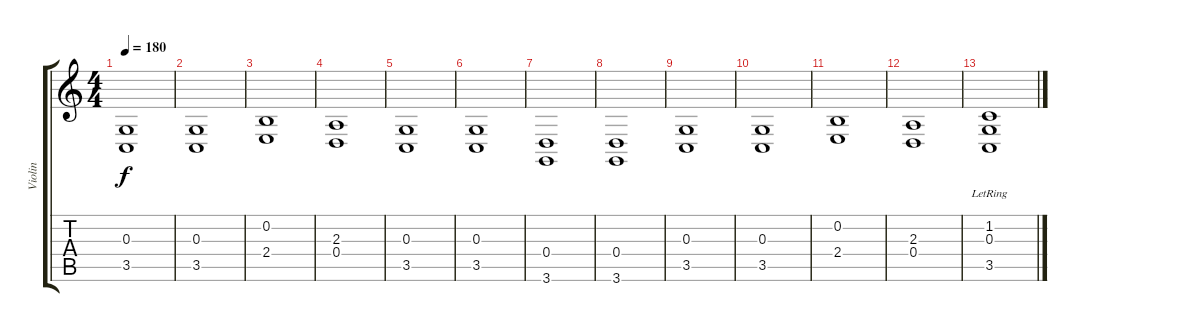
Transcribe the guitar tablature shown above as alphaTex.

\track ("Violin" "Violin") {instrument violin}
\staff {score tabs}
\tuning (E4 B3 G3 D3 A2 E2) {hide}
\ts (4 4)
\tempo 180
\clef g2
\ks c
(0.3 3.5).1{dy f} |
(0.3 3.5).1 |
(0.2 2.4).1 |
(2.3 0.4).1 |
(0.3 3.5).1 |
(0.3 3.5).1 |
(0.4 3.6).1 |
(0.4 3.6).1 |
(0.3 3.5).1 |
(0.3 3.5).1 |
(0.2 2.4).1 |
(2.3 0.4).1 |
(1.2{lr} 0.3{lr} 3.5{lr}).1
